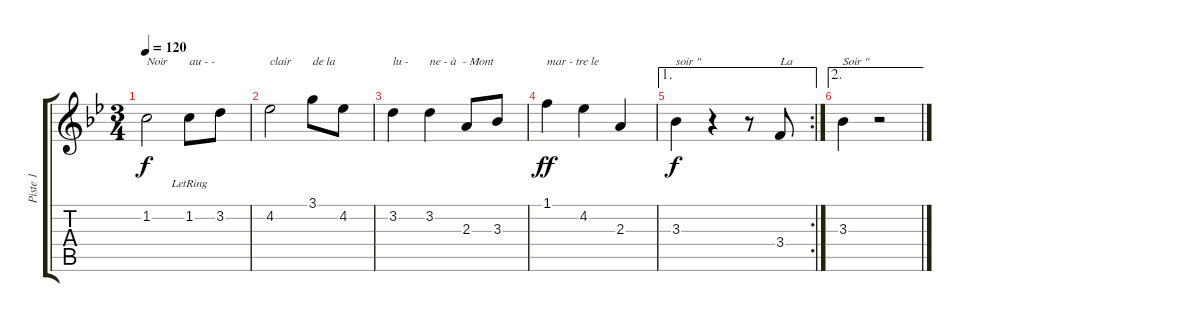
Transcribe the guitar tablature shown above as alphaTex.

\track ("Piste 1" "Piste 1") {instrument acousticguitarnylon}
\staff {score tabs}
\tuning (E4 B3 G3 D3 A2 E2) {hide}
\ts (3 4)
\tempo 120
\clef g2
\ks bb
1.2.2{txt "Noir" dy f} 1.2{lr}.8{txt "au - -"} 3.2.8 |
4.2.2{txt "clair"} 3.1.8{txt "de la"} 4.2.8 |
3.2.4{txt "lu -"} 3.2.4{txt "ne - à  - Mont"} 2.3.8 3.3.8 |
1.1.4{txt "mar - tre le" dy ff} 4.2.4 2.3.4 |
\ae 1
\rc 2
3.3.4{txt "soir \"" dy f} r.4 r.8 3.4.8{txt "La"} |
\ae 2
3.3.4{txt "Soir \""} r.2
